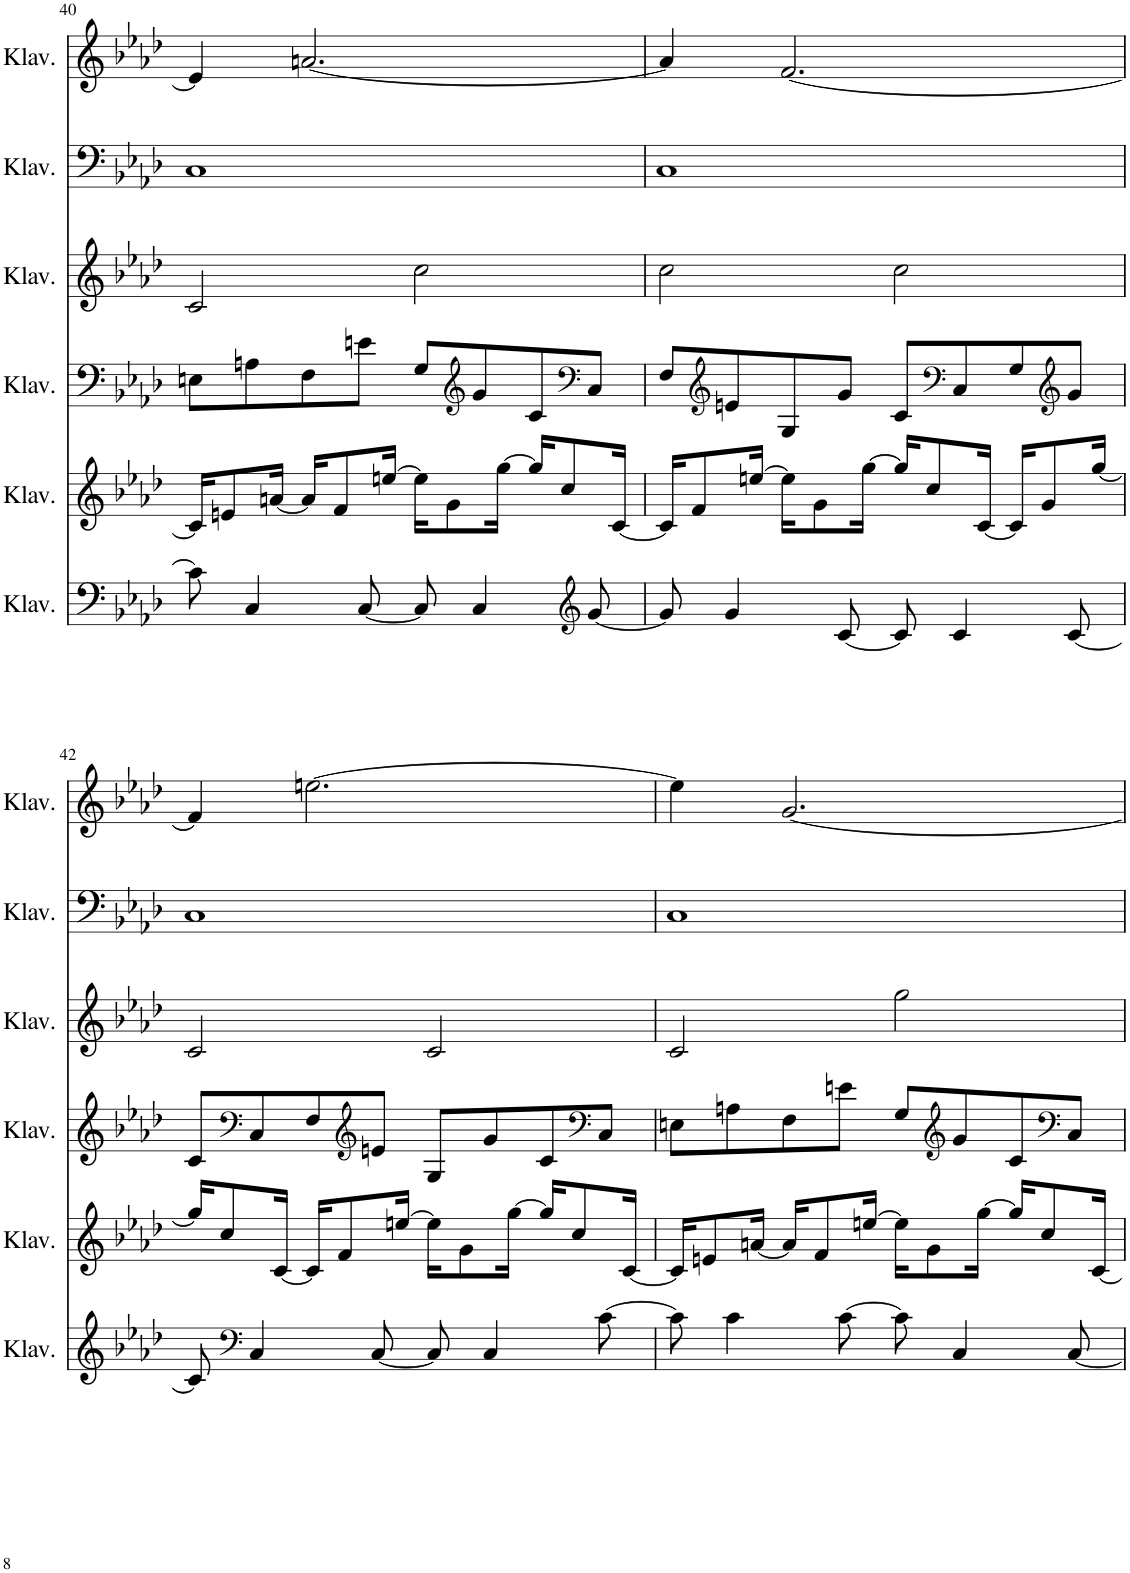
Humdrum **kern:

**kern	**kern	**kern	**kern	**kern	**kern
*part6	*part5	*part4	*part3	*part2	*part1
*staff6	*staff5	*staff4	*staff3	*staff2	*staff1
*I"Klavier	*I"Klavier	*I"Klavier	*I"Klavier	*I"Klavier	*I"Klavier
*I'Klav.	*I'Klav.	*I'Klav.	*I'Klav.	*I'Klav.	*I'Klav.
!!LO:PB:g=z
*clefF4	*clefG2	*clefF4	*clefG2	*clefF4	*clefG2
*k[b-e-a-d-]	*k[b-e-a-d-]	*k[b-e-a-d-]	*k[b-e-a-d-]	*k[b-e-a-d-]	*k[b-e-a-d-]
*M4/4	*M4/4	*M4/4	*M4/4	*M4/4	*M4/4
=40	=40	=40	=40	=40	=40
8c\]	16c/KL]	8En\L	2c/	1C	4e/]
.	8en/	.	.	.	.
4C/	.	8An\	.	.	.
.	[16an/Jk	.	.	.	.
.	16a/KL]	8F\	.	.	[2.an/
.	8f/	.	.	.	.
[8C/	.	8en\J	.	.	.
.	[16een/Jk	.	.	.	.
8C/]	16ee\KL]	8G/L	2cc\	.	.
.	8g\	.	.	.	.
*	*	*clefG2	*	*	*
4C/	.	8g/	.	.	.
.	[16gg\Jk	.	.	.	.
.	16gg/KL]	8c/	.	.	.
.	8cc/	.	.	.	.
*clefG2	*	*clefF4	*	*	*
[8g/	.	8C/J	.	.	.
.	[16c/Jk	.	.	.	.
=41	=41	=41	=41	=41	=41
8g/]	16c/KL]	8F/L	2cc\	1C	4a/]
.	8f/	.	.	.	.
*	*	*clefG2	*	*	*
4g/	.	8en/	.	.	.
.	[16een/Jk	.	.	.	.
.	16ee\KL]	8G/	.	.	[2.f/
.	8g\	.	.	.	.
[8c/	.	8g/J	.	.	.
.	[16gg\Jk	.	.	.	.
8c/]	16gg/KL]	8c/L	2cc\	.	.
.	8cc/	.	.	.	.
*	*	*clefF4	*	*	*
4c/	.	8C/	.	.	.
.	[16c/Jk	.	.	.	.
.	16c/KL]	8G/	.	.	.
.	8g/	.	.	.	.
*	*	*clefG2	*	*	*
[8c/	.	8g/J	.	.	.
.	[16gg/Jk	.	.	.	.
!!LO:LB:g=z
=42	=42	=42	=42	=42	=42
8c/]	16gg/KL]	8c/L	2c/	1C	4f/]
.	8cc/	.	.	.	.
*clefF4	*	*clefF4	*	*	*
4C/	.	8C/	.	.	.
.	[16c/Jk	.	.	.	.
.	16c/KL]	8F/	.	.	[2.een\
.	8f/	.	.	.	.
*	*	*clefG2	*	*	*
[8C/	.	8en/J	.	.	.
.	[16een/Jk	.	.	.	.
8C/]	16ee\KL]	8G/L	2c/	.	.
.	8g\	.	.	.	.
4C/	.	8g/	.	.	.
.	[16gg\Jk	.	.	.	.
.	16gg/KL]	8c/	.	.	.
.	8cc/	.	.	.	.
*	*	*clefF4	*	*	*
[8c\	.	8C/J	.	.	.
.	[16c/Jk	.	.	.	.
=43	=43	=43	=43	=43	=43
8c\]	16c/KL]	8En\L	2c/	1C	4ee\]
.	8en/	.	.	.	.
4c\	.	8An\	.	.	.
.	[16an/Jk	.	.	.	.
.	16a/KL]	8F\	.	.	[2.g/
.	8f/	.	.	.	.
[8c\	.	8en\J	.	.	.
.	[16een/Jk	.	.	.	.
8c\]	16ee\KL]	8G/L	2gg\	.	.
.	8g\	.	.	.	.
*	*	*clefG2	*	*	*
4C/	.	8g/	.	.	.
.	[16gg\Jk	.	.	.	.
.	16gg/KL]	8c/	.	.	.
.	8cc/	.	.	.	.
*	*	*clefF4	*	*	*
[8C/	.	8C/J	.	.	.
.	[16c/Jk	.	.	.	.
=	=	=	=	=	=
*-	*-	*-	*-	*-	*-
